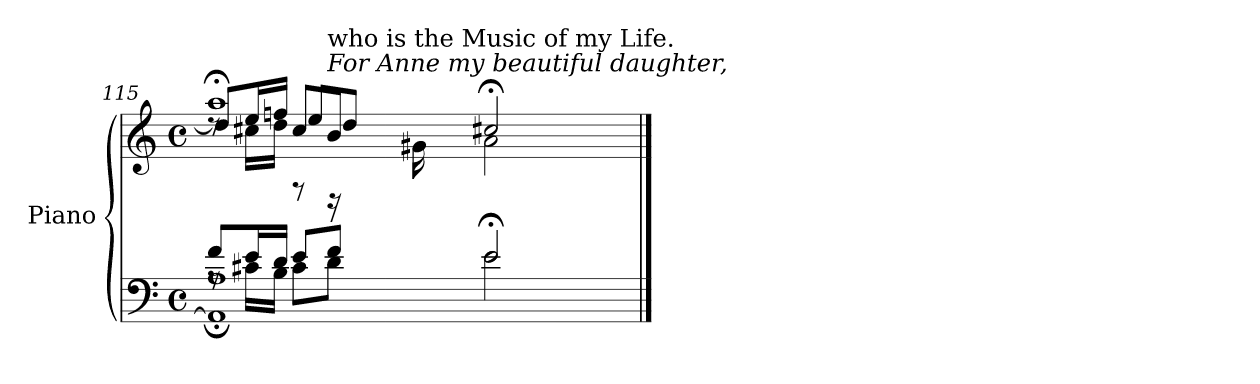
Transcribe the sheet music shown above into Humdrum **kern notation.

**kern	**kern
*part1	*part1
*staff2	*staff1
*I"Piano	*
*I'Pno	*
*clefF4	*clefG2
*k[]	*k[]
*M4/4	*M4/4
*met(c)	*met(c)
=115	=115
*^	*^
*	*^	*	*^
*	*	*	*	*	*^
8f/L	1AA]; 1A;	8rA	1aa;<	8rdd	4ryy	8dd/L]
16e/L	.	16c#X\LL	.	16cc#X\LL	.	16ee/L
16d/JJ	.	16B\JJ	.	16dd\JJ	.	16ffn/JJ
8e/L	.	8c#\L	.	8cc#/L	8rF	8ee/L
!	!	!	!	!LO:TX:a:i:t=For Anne my beautiful daughter,	!	!
!	!	!	!	!LO:TX:a:t=who is the Music of my Life.	!	!
8f/J	.	8d\J	.	8b/J	16rD	8dd/J
.	.	.	.	.	16g#X\	.
2e/	.	2e;<\	.	2ryy	2a\	2cc#X;</
*v	*v	*v	*	*	*	*
*	*v	*v	*v	*v
==	==
*-	*-
